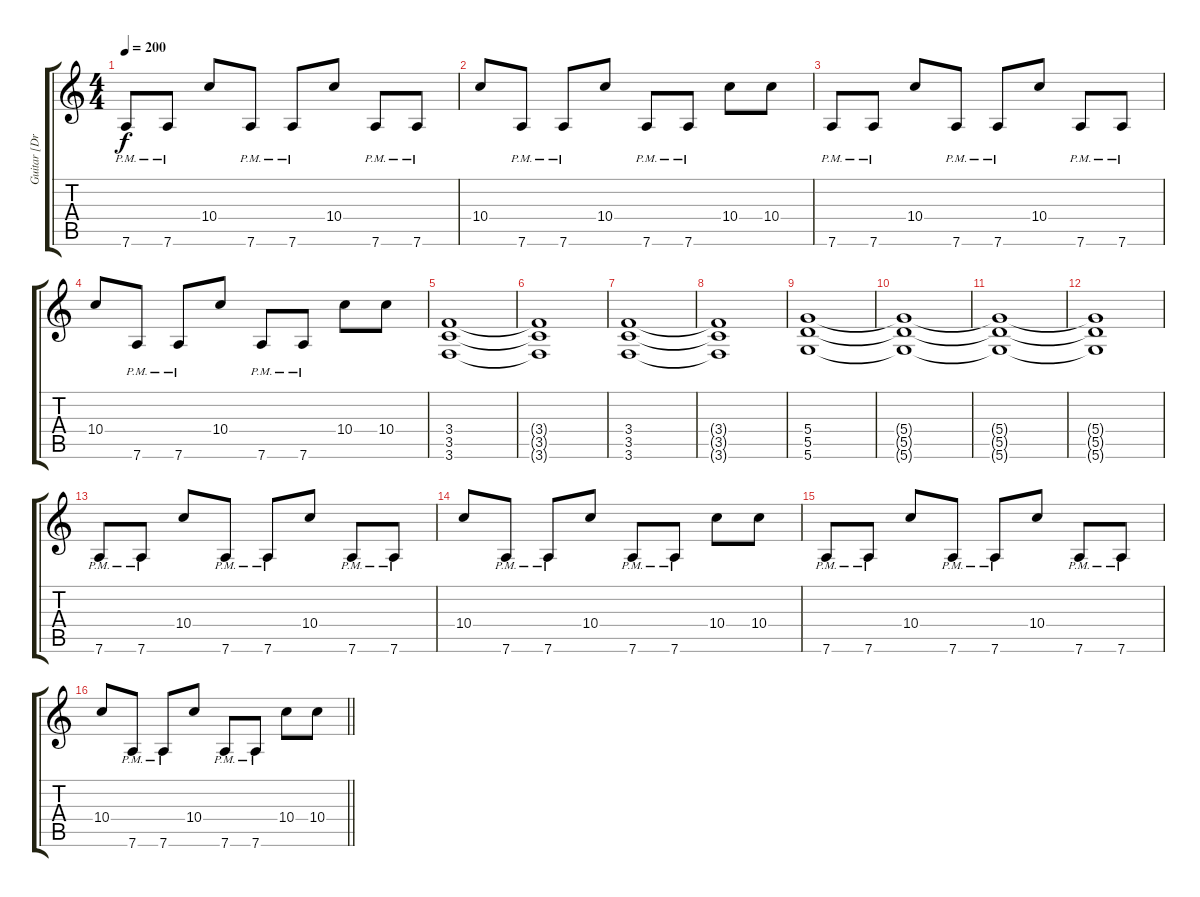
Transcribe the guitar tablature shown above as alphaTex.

\track ("Guitar [Drop D]" "Guitar [Dr") {instrument distortionguitar}
\staff {score tabs}
\tuning (E4 B3 G3 D3 A2 D2) {hide}
\ts (4 4)
\tempo 200
\clef g2
\ks c
7.6{pm}.8{dy f} 7.6{pm}.8 10.4.8 7.6{pm}.8 7.6{pm}.8 10.4.8 7.6{pm}.8 7.6{pm}.8 |
10.4.8 7.6{pm}.8 7.6{pm}.8 10.4.8 7.6{pm}.8 7.6{pm}.8 10.4.8 10.4.8 |
7.6{pm}.8 7.6{pm}.8 10.4.8 7.6{pm}.8 7.6{pm}.8 10.4.8 7.6{pm}.8 7.6{pm}.8 |
10.4.8 7.6{pm}.8 7.6{pm}.8 10.4.8 7.6{pm}.8 7.6{pm}.8 10.4.8 10.4.8 |
(3.4 3.5 3.6).1 |
(3.4{t} 3.5{t} 3.6{t}).1 |
(3.4 3.5 3.6).1 |
(3.4{t} 3.5{t} 3.6{t}).1 |
(5.4 5.5 5.6).1 |
(5.4{t} 5.5{t} 5.6{t}).1 |
(5.4{t} 5.5{t} 5.6{t}).1 |
(5.4{t} 5.5{t} 5.6{t}).1 |
7.6{pm}.8 7.6{pm}.8 10.4.8 7.6{pm}.8 7.6{pm}.8 10.4.8 7.6{pm}.8 7.6{pm}.8 |
10.4.8 7.6{pm}.8 7.6{pm}.8 10.4.8 7.6{pm}.8 7.6{pm}.8 10.4.8 10.4.8 |
7.6{pm}.8 7.6{pm}.8 10.4.8 7.6{pm}.8 7.6{pm}.8 10.4.8 7.6{pm}.8 7.6{pm}.8 |
\barLineRight lightlight
10.4.8 7.6{pm}.8 7.6{pm}.8 10.4.8 7.6{pm}.8 7.6{pm}.8 10.4.8 10.4.8
